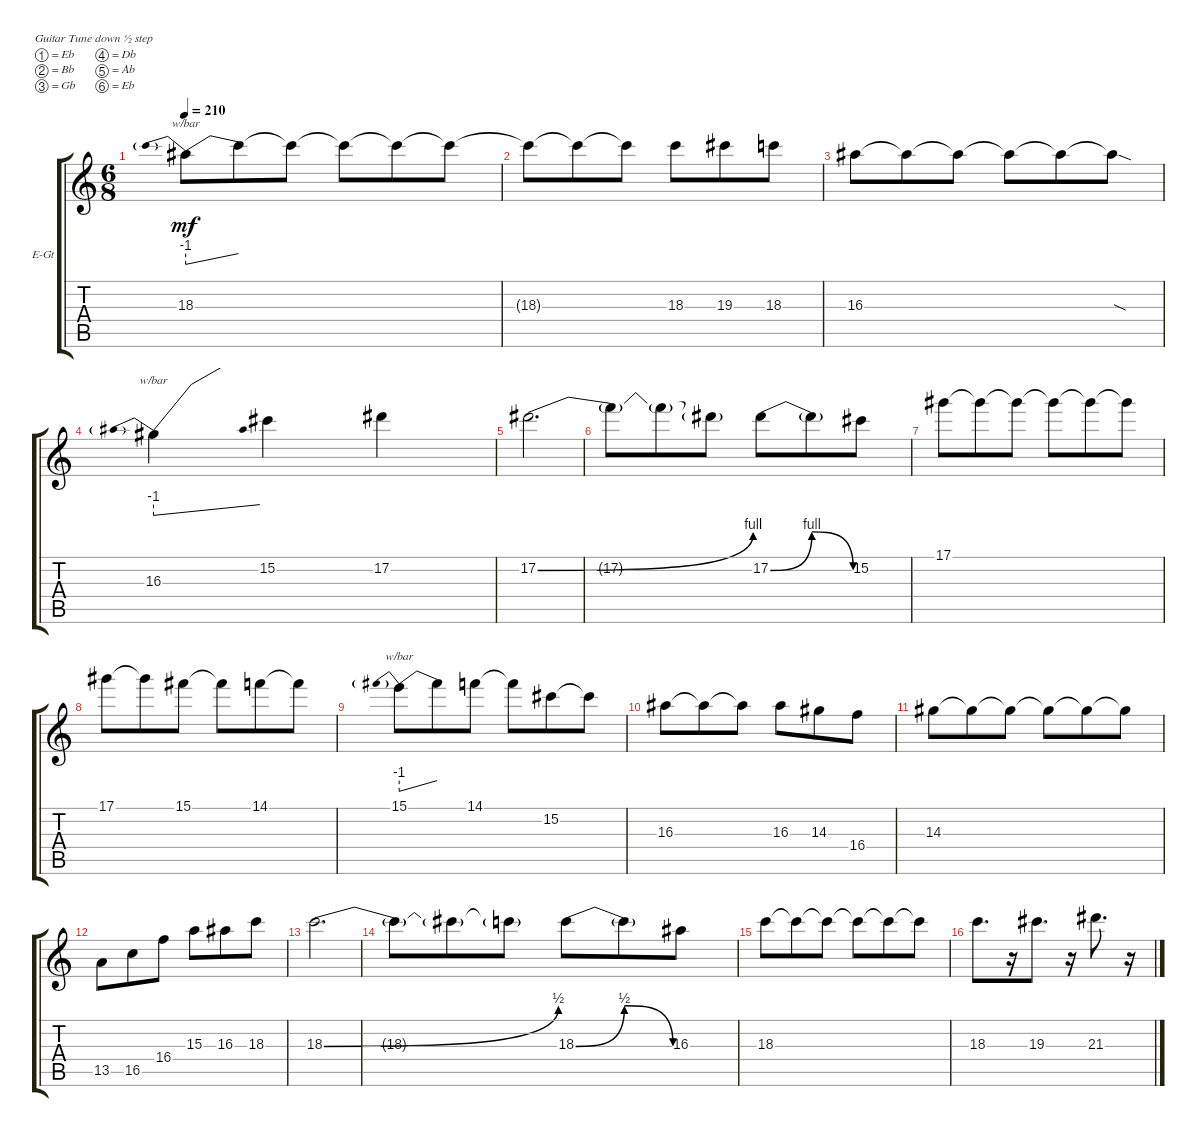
\bracketExtendMode groupsimilarinstruments
\firstSystemTrackNameOrientation horizontal
\otherSystemsTrackNameOrientation horizontal
\track ("solo" "E-Gt") {instrument distortionguitar}
\staff {score tabs}
\tuning (Eb4 Bb3 Gb3 Db3 Ab2 Eb2)
\ts (6 8)
\tempo 210
\clef g2
\ks c
18.3.8{tbe (predivedive default 0 -4 30 0) dy mf} 18.3{t}.8 18.3{t}.8 18.3{t}.8 18.3{t}.8 18.3{t}.8 |
18.3{t}.8 18.3{t}.8 18.3{t}.8 18.3.8 19.3.8 18.3.8 |
16.3.8 16.3{t}.8 16.3{t}.8 16.3{t}.8 16.3{t}.8 16.3{sod t}.8 |
16.3.4{tbe (predivedive default 0 -4 30 0)} 15.2.4 17.2.4 |
17.2{be (bend 0 0 15 4)}.2{d} |
17.2{t}.8 17.2{t}.8 17.2{t}.8 17.2{be (bendrelease 0 0 10.2 4 20.4 4 30 0)}.8 17.2{t}.8 15.2.8 |
17.1.8 17.1{t}.8 17.1{t}.8 17.1{t}.8 17.1{t}.8 17.1{t}.8 |
17.1.8 17.1{t}.8 15.1.8 15.1{t}.8 14.1.8 14.1{t}.8 |
15.1.8{tbe (predivedive default 0 -4 30 0)} 15.1{t}.8 14.1.8 14.1{t}.8 15.2.8 15.2{t}.8 |
16.3.8 16.3{t}.8 16.3{t}.8 16.3.8 14.3.8 16.4.8 |
14.3.8 14.3{t}.8 14.3{t}.8 14.3{t}.8 14.3{t}.8 14.3{t}.8 |
13.5.8 16.5.8 16.4.8 15.3.8 16.3.8 18.3.8 |
18.3{be (bend 0 0 39 2)}.2{d} |
18.3{t}.8 18.3{t}.8 18.3{t}.8 18.3{be (bendrelease 0 0 14.399999999999999 2 20.4 2 30 0)}.8 18.3{t}.8 16.3.8 |
18.3.8 18.3{t}.8 18.3{t}.8 18.3{t}.8 18.3{t}.8 18.3{t}.8 |
18.3.8{d} r.16 19.3.8{d} r.16 21.3.8{d} r.16
